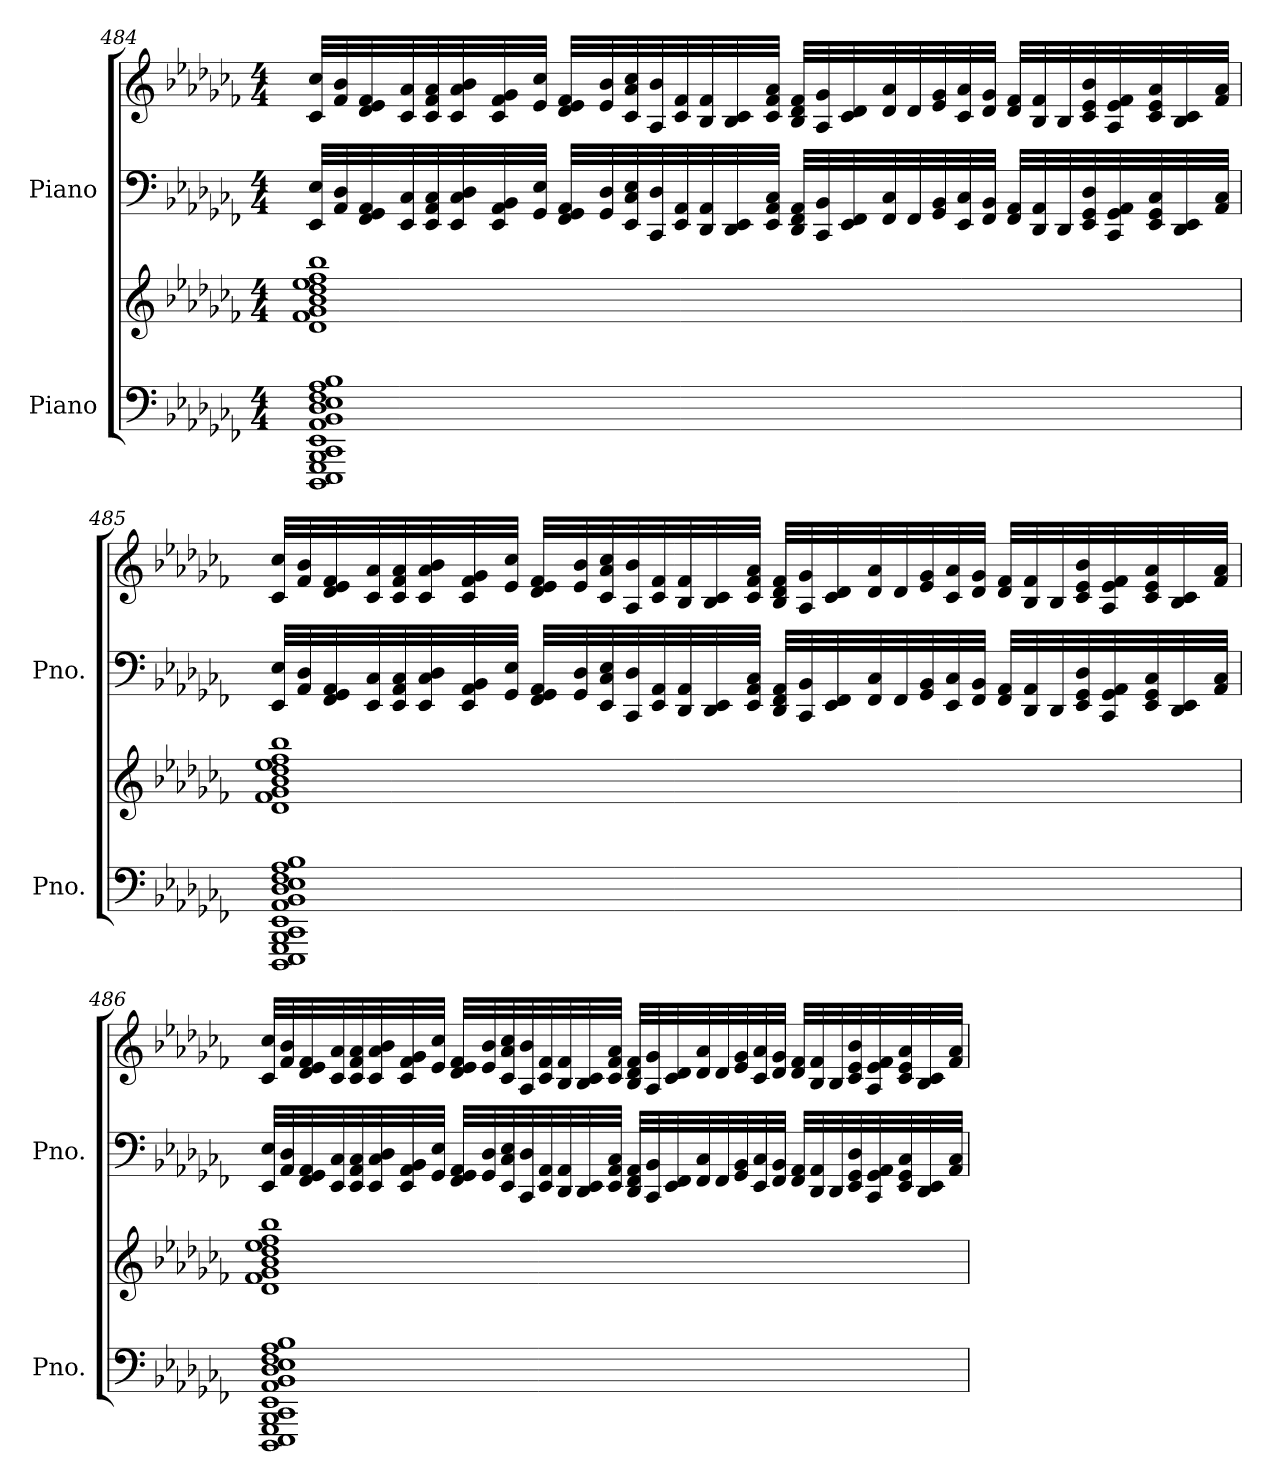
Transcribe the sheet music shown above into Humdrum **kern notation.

**kern	**kern	**kern	**kern
*part2	*part2	*part1	*part1
*staff4	*staff3	*staff2	*staff1
*I"Piano	*	*I"Piano	*
*I'Pno.	*	*I'Pno.	*
!!LO:LB:g=z
*clefF4	*clefG2	*clefF4	*clefG2
*ITrd14c24	*ITrd14c24	*ITrd-21c-36	*ITrd-21c-36
*k[b-e-a-d-g-c-f-]	*k[b-e-a-d-g-c-f-]	*k[b-e-a-d-g-c-f-]	*k[b-e-a-d-g-c-f-]
*M4/4	*M4/4	*M4/4	*M4/4
=484	=484	=484	=484
1DDDDD- 1EEEEE- 1GGGGG- 1BBBBB- 1CCCC- 1EEEE- 1AAAA- 1BBBB- 1DDD- 1EEE- 1FFF- 1AAA- 1BBB-	1DD- 1FF- 1GG- 1BB- 1D- 1E- 1F- 1B-	32ee-/ 32eee-/LLL	32cccc-/ 32ccccc-/LLL
.	.	32aa-/ 32ddd-/	32ffff-/ 32bbbb-/
.	.	32ff-/ 32gg-/ 32aa-/	32dddd-/ 32eeee-/ 32ffff-/
.	.	32ee-/ 32ccc-/	32cccc-/ 32aaaa-/
.	.	32ee-/ 32aa-/ 32ccc-/	32cccc-/ 32ffff-/ 32aaaa-/
.	.	32ee-/ 32ccc-/ 32ddd-/	32cccc-/ 32aaaa-/ 32bbbb-/
.	.	32ee-/ 32aa-/ 32bb-/	32cccc-/ 32ffff-/ 32gggg-/
.	.	32gg-/ 32eee-/JJJ	32eeee-/ 32ccccc-/JJJ
.	.	32ff-/ 32gg-/ 32aa-/LLL	32dddd-/ 32eeee-/ 32ffff-/LLL
.	.	32gg-/ 32ddd-/	32eeee-/ 32bbbb-/
.	.	32ee-/ 32ccc-/ 32eee-/	32cccc-/ 32aaaa-/ 32ccccc-/
.	.	32cc-/ 32ddd-/	32aaa-/ 32bbbb-/
.	.	32ee-/ 32aa-/	32cccc-/ 32ffff-/
.	.	32dd-/ 32aa-/	32bbb-/ 32ffff-/
.	.	32dd-/ 32ee-/	32bbb-/ 32cccc-/
.	.	32ee-/ 32aa-/ 32ccc-/JJJ	32cccc-/ 32ffff-/ 32aaaa-/JJJ
.	.	32dd-/ 32ff-/ 32aa-/LLL	32bbb-/ 32dddd-/ 32ffff-/LLL
.	.	32cc-/ 32bb-/	32aaa-/ 32gggg-/
.	.	32ee-/ 32ff-/	32cccc-/ 32dddd-/
.	.	32ff-/ 32ccc-/	32dddd-/ 32aaaa-/
.	.	32ff-/	32dddd-/
.	.	32gg-/ 32bb-/	32eeee-/ 32gggg-/
.	.	32ee-/ 32ccc-/	32cccc-/ 32aaaa-/
.	.	32ff-/ 32bb-/JJJ	32dddd-/ 32gggg-/JJJ
.	.	32ff-/ 32aa-/LLL	32dddd-/ 32ffff-/LLL
.	.	32dd-/ 32aa-/	32bbb-/ 32ffff-/
.	.	32dd-/	32bbb-/
.	.	32ee-/ 32gg-/ 32ddd-/	32cccc-/ 32eeee-/ 32bbbb-/
.	.	32cc-/ 32gg-/ 32aa-/	32aaa-/ 32eeee-/ 32ffff-/
.	.	32ee-/ 32gg-/ 32ccc-/	32cccc-/ 32eeee-/ 32aaaa-/
.	.	32dd-/ 32ee-/	32bbb-/ 32cccc-/
.	.	32aa-/ 32ccc-/JJJ	32ffff-/ 32aaaa-/JJJ
!!LO:LB:g=z
=485	=485	=485	=485
1DDDDD- 1EEEEE- 1GGGGG- 1BBBBB- 1CCCC- 1EEEE- 1AAAA- 1BBBB- 1DDD- 1EEE- 1FFF- 1AAA- 1BBB-	1DD- 1FF- 1GG- 1BB- 1D- 1E- 1F- 1B-	32ee-/ 32eee-/LLL	32cccc-/ 32ccccc-/LLL
.	.	32aa-/ 32ddd-/	32ffff-/ 32bbbb-/
.	.	32ff-/ 32gg-/ 32aa-/	32dddd-/ 32eeee-/ 32ffff-/
.	.	32ee-/ 32ccc-/	32cccc-/ 32aaaa-/
.	.	32ee-/ 32aa-/ 32ccc-/	32cccc-/ 32ffff-/ 32aaaa-/
.	.	32ee-/ 32ccc-/ 32ddd-/	32cccc-/ 32aaaa-/ 32bbbb-/
.	.	32ee-/ 32aa-/ 32bb-/	32cccc-/ 32ffff-/ 32gggg-/
.	.	32gg-/ 32eee-/JJJ	32eeee-/ 32ccccc-/JJJ
.	.	32ff-/ 32gg-/ 32aa-/LLL	32dddd-/ 32eeee-/ 32ffff-/LLL
.	.	32gg-/ 32ddd-/	32eeee-/ 32bbbb-/
.	.	32ee-/ 32ccc-/ 32eee-/	32cccc-/ 32aaaa-/ 32ccccc-/
.	.	32cc-/ 32ddd-/	32aaa-/ 32bbbb-/
.	.	32ee-/ 32aa-/	32cccc-/ 32ffff-/
.	.	32dd-/ 32aa-/	32bbb-/ 32ffff-/
.	.	32dd-/ 32ee-/	32bbb-/ 32cccc-/
.	.	32ee-/ 32aa-/ 32ccc-/JJJ	32cccc-/ 32ffff-/ 32aaaa-/JJJ
.	.	32dd-/ 32ff-/ 32aa-/LLL	32bbb-/ 32dddd-/ 32ffff-/LLL
.	.	32cc-/ 32bb-/	32aaa-/ 32gggg-/
.	.	32ee-/ 32ff-/	32cccc-/ 32dddd-/
.	.	32ff-/ 32ccc-/	32dddd-/ 32aaaa-/
.	.	32ff-/	32dddd-/
.	.	32gg-/ 32bb-/	32eeee-/ 32gggg-/
.	.	32ee-/ 32ccc-/	32cccc-/ 32aaaa-/
.	.	32ff-/ 32bb-/JJJ	32dddd-/ 32gggg-/JJJ
.	.	32ff-/ 32aa-/LLL	32dddd-/ 32ffff-/LLL
.	.	32dd-/ 32aa-/	32bbb-/ 32ffff-/
.	.	32dd-/	32bbb-/
.	.	32ee-/ 32gg-/ 32ddd-/	32cccc-/ 32eeee-/ 32bbbb-/
.	.	32cc-/ 32gg-/ 32aa-/	32aaa-/ 32eeee-/ 32ffff-/
.	.	32ee-/ 32gg-/ 32ccc-/	32cccc-/ 32eeee-/ 32aaaa-/
.	.	32dd-/ 32ee-/	32bbb-/ 32cccc-/
.	.	32aa-/ 32ccc-/JJJ	32ffff-/ 32aaaa-/JJJ
!!LO:PB:g=z
=486	=486	=486	=486
1DDDDD- 1EEEEE- 1GGGGG- 1BBBBB- 1CCCC- 1EEEE- 1AAAA- 1BBBB- 1DDD- 1EEE- 1FFF- 1AAA- 1BBB-	1DD- 1FF- 1GG- 1BB- 1D- 1E- 1F- 1B-	32ee-/ 32eee-/LLL	32cccc-/ 32ccccc-/LLL
.	.	32aa-/ 32ddd-/	32ffff-/ 32bbbb-/
.	.	32ff-/ 32gg-/ 32aa-/	32dddd-/ 32eeee-/ 32ffff-/
.	.	32ee-/ 32ccc-/	32cccc-/ 32aaaa-/
.	.	32ee-/ 32aa-/ 32ccc-/	32cccc-/ 32ffff-/ 32aaaa-/
.	.	32ee-/ 32ccc-/ 32ddd-/	32cccc-/ 32aaaa-/ 32bbbb-/
.	.	32ee-/ 32aa-/ 32bb-/	32cccc-/ 32ffff-/ 32gggg-/
.	.	32gg-/ 32eee-/JJJ	32eeee-/ 32ccccc-/JJJ
.	.	32ff-/ 32gg-/ 32aa-/LLL	32dddd-/ 32eeee-/ 32ffff-/LLL
.	.	32gg-/ 32ddd-/	32eeee-/ 32bbbb-/
.	.	32ee-/ 32ccc-/ 32eee-/	32cccc-/ 32aaaa-/ 32ccccc-/
.	.	32cc-/ 32ddd-/	32aaa-/ 32bbbb-/
.	.	32ee-/ 32aa-/	32cccc-/ 32ffff-/
.	.	32dd-/ 32aa-/	32bbb-/ 32ffff-/
.	.	32dd-/ 32ee-/	32bbb-/ 32cccc-/
.	.	32ee-/ 32aa-/ 32ccc-/JJJ	32cccc-/ 32ffff-/ 32aaaa-/JJJ
.	.	32dd-/ 32ff-/ 32aa-/LLL	32bbb-/ 32dddd-/ 32ffff-/LLL
.	.	32cc-/ 32bb-/	32aaa-/ 32gggg-/
.	.	32ee-/ 32ff-/	32cccc-/ 32dddd-/
.	.	32ff-/ 32ccc-/	32dddd-/ 32aaaa-/
.	.	32ff-/	32dddd-/
.	.	32gg-/ 32bb-/	32eeee-/ 32gggg-/
.	.	32ee-/ 32ccc-/	32cccc-/ 32aaaa-/
.	.	32ff-/ 32bb-/JJJ	32dddd-/ 32gggg-/JJJ
.	.	32ff-/ 32aa-/LLL	32dddd-/ 32ffff-/LLL
.	.	32dd-/ 32aa-/	32bbb-/ 32ffff-/
.	.	32dd-/	32bbb-/
.	.	32ee-/ 32gg-/ 32ddd-/	32cccc-/ 32eeee-/ 32bbbb-/
.	.	32cc-/ 32gg-/ 32aa-/	32aaa-/ 32eeee-/ 32ffff-/
.	.	32ee-/ 32gg-/ 32ccc-/	32cccc-/ 32eeee-/ 32aaaa-/
.	.	32dd-/ 32ee-/	32bbb-/ 32cccc-/
.	.	32aa-/ 32ccc-/JJJ	32ffff-/ 32aaaa-/JJJ
=	=	=	=
*-	*-	*-	*-
